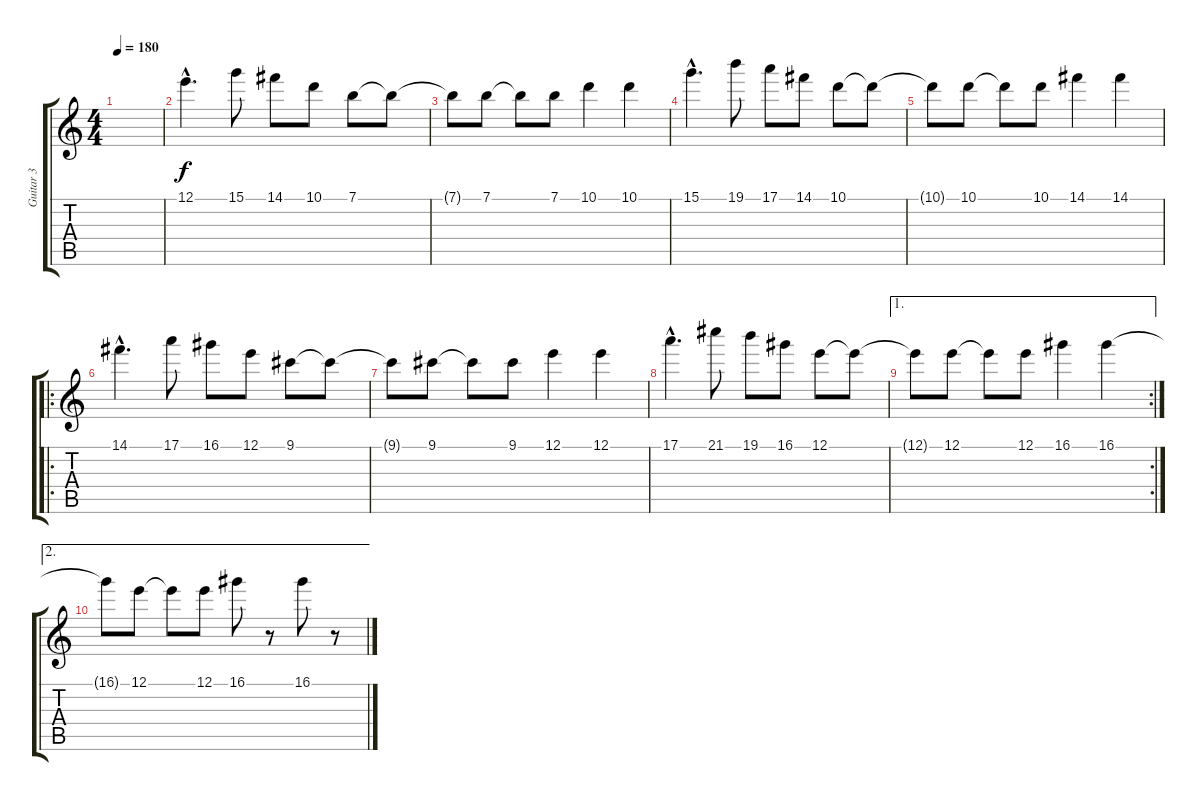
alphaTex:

\track ("Guitar 3" "Guitar 3") {instrument overdrivenguitar}
\staff {score tabs}
\tuning (E4 B3 G3 D3 A2 E2) {hide}
\ts (4 4)
\tempo 180
\clef g2
\ks c
|
12.1{hac}.4{d} 15.1.8 14.1.8 10.1.8 7.1.8 7.1{t}.8 |
7.1{t}.8 7.1.8 7.1{t}.8 7.1.8 10.1.4 10.1.4 |
15.1{hac}.4{d} 19.1.8 17.1.8 14.1.8 10.1.8 10.1{t}.8 |
10.1{t}.8 10.1.8 10.1{t}.8 10.1.8 14.1.4 14.1.4 |
\ro
14.1{hac}.4{d} 17.1.8 16.1.8 12.1.8 9.1.8 9.1{t}.8 |
9.1{t}.8 9.1.8 9.1{t}.8 9.1.8 12.1.4 12.1.4 |
17.1{hac}.4{d} 21.1.8 19.1.8 16.1.8 12.1.8 12.1{t}.8 |
\ae 1
\rc 2
12.1{t}.8 12.1.8 12.1{t}.8 12.1.8 16.1.4 16.1.4 |
\ae 2
16.1{t}.8 12.1.8 12.1{t}.8 12.1.8 16.1.8 r.8 16.1.8 r.8
